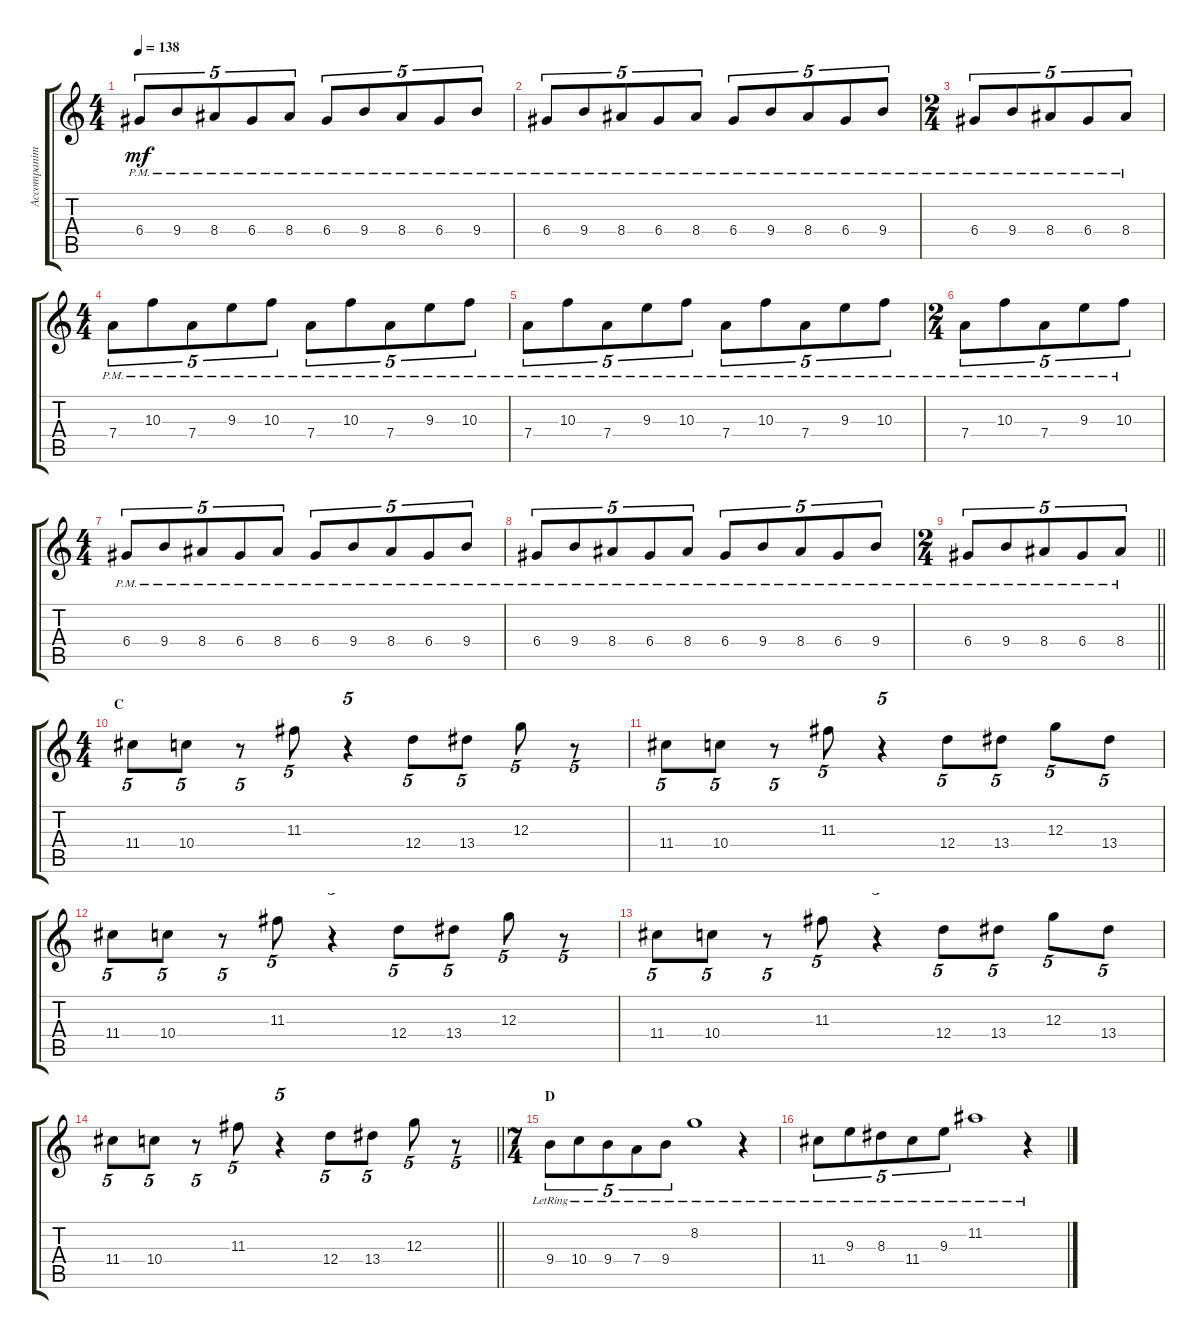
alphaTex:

\track ("Accompaniment R" "Accompanim") {instrument acousticguitarsteel}
\staff {score tabs}
\tuning (E4 B3 G3 D3 A2 E2) {hide}
\ts (4 4)
\tempo 138
\clef g2
\ks c
6.4{pm}.8{tu (5 4) dy mf} 9.4{pm}.8{tu (5 4)} 8.4{pm}.8{tu (5 4)} 6.4{pm}.8{tu (5 4)} 8.4{pm}.8{tu (5 4)} 6.4{pm}.8{tu (5 4)} 9.4{pm}.8{tu (5 4)} 8.4{pm}.8{tu (5 4)} 6.4{pm}.8{tu (5 4)} 9.4{pm}.8{tu (5 4)} |
6.4{pm}.8{tu (5 4)} 9.4{pm}.8{tu (5 4)} 8.4{pm}.8{tu (5 4)} 6.4{pm}.8{tu (5 4)} 8.4{pm}.8{tu (5 4)} 6.4{pm}.8{tu (5 4)} 9.4{pm}.8{tu (5 4)} 8.4{pm}.8{tu (5 4)} 6.4{pm}.8{tu (5 4)} 9.4{pm}.8{tu (5 4)} |
\ts (2 4)
6.4{pm}.8{tu (5 4)} 9.4{pm}.8{tu (5 4)} 8.4{pm}.8{tu (5 4)} 6.4{pm}.8{tu (5 4)} 8.4{pm}.8{tu (5 4)} |
\ts (4 4)
7.4{pm}.8{tu (5 4)} 10.3{pm}.8{tu (5 4)} 7.4{pm}.8{tu (5 4)} 9.3{pm}.8{tu (5 4)} 10.3{pm}.8{tu (5 4)} 7.4{pm}.8{tu (5 4)} 10.3{pm}.8{tu (5 4)} 7.4{pm}.8{tu (5 4)} 9.3{pm}.8{tu (5 4)} 10.3{pm}.8{tu (5 4)} |
7.4{pm}.8{tu (5 4)} 10.3{pm}.8{tu (5 4)} 7.4{pm}.8{tu (5 4)} 9.3{pm}.8{tu (5 4)} 10.3{pm}.8{tu (5 4)} 7.4{pm}.8{tu (5 4)} 10.3{pm}.8{tu (5 4)} 7.4{pm}.8{tu (5 4)} 9.3{pm}.8{tu (5 4)} 10.3{pm}.8{tu (5 4)} |
\ts (2 4)
7.4{pm}.8{tu (5 4)} 10.3{pm}.8{tu (5 4)} 7.4{pm}.8{tu (5 4)} 9.3{pm}.8{tu (5 4)} 10.3{pm}.8{tu (5 4)} |
\ts (4 4)
6.4{pm}.8{tu (5 4)} 9.4{pm}.8{tu (5 4)} 8.4{pm}.8{tu (5 4)} 6.4{pm}.8{tu (5 4)} 8.4{pm}.8{tu (5 4)} 6.4{pm}.8{tu (5 4)} 9.4{pm}.8{tu (5 4)} 8.4{pm}.8{tu (5 4)} 6.4{pm}.8{tu (5 4)} 9.4{pm}.8{tu (5 4)} |
6.4{pm}.8{tu (5 4)} 9.4{pm}.8{tu (5 4)} 8.4{pm}.8{tu (5 4)} 6.4{pm}.8{tu (5 4)} 8.4{pm}.8{tu (5 4)} 6.4{pm}.8{tu (5 4)} 9.4{pm}.8{tu (5 4)} 8.4{pm}.8{tu (5 4)} 6.4{pm}.8{tu (5 4)} 9.4{pm}.8{tu (5 4)} |
\ts (2 4)
\barLineRight lightlight
6.4{pm}.8{tu (5 4)} 9.4{pm}.8{tu (5 4)} 8.4{pm}.8{tu (5 4)} 6.4{pm}.8{tu (5 4)} 8.4{pm}.8{tu (5 4)} |
\ts (4 4)
\section ("" "C")
11.4.8{tu (5 4) volume 13} 10.4.8{tu (5 4)} r.8{tu (5 4)} 11.3.8{tu (5 4)} r.4{tu (5 4)} 12.4.8{tu (5 4)} 13.4.8{tu (5 4)} 12.3.8{tu (5 4)} r.8{tu (5 4)} |
11.4.8{tu (5 4)} 10.4.8{tu (5 4)} r.8{tu (5 4)} 11.3.8{tu (5 4)} r.4{tu (5 4)} 12.4.8{tu (5 4)} 13.4.8{tu (5 4)} 12.3.8{tu (5 4)} 13.4.8{tu (5 4)} |
11.4.8{tu (5 4)} 10.4.8{tu (5 4)} r.8{tu (5 4)} 11.3.8{tu (5 4)} r.4{tu (5 4)} 12.4.8{tu (5 4)} 13.4.8{tu (5 4)} 12.3.8{tu (5 4)} r.8{tu (5 4)} |
11.4.8{tu (5 4)} 10.4.8{tu (5 4)} r.8{tu (5 4)} 11.3.8{tu (5 4)} r.4{tu (5 4)} 12.4.8{tu (5 4)} 13.4.8{tu (5 4)} 12.3.8{tu (5 4)} 13.4.8{tu (5 4)} |
\barLineRight lightlight
11.4.8{tu (5 4)} 10.4.8{tu (5 4)} r.8{tu (5 4)} 11.3.8{tu (5 4)} r.4{tu (5 4)} 12.4.8{tu (5 4)} 13.4.8{tu (5 4)} 12.3.8{tu (5 4)} r.8{tu (5 4)} |
\ts (7 4)
\section ("" "D")
9.4{lr}.8{tu (5 4) volume 12 instrument acousticguitarsteel} 10.4{lr}.8{tu (5 4)} 9.4{lr}.8{tu (5 4)} 7.4{lr}.8{tu (5 4)} 9.4{lr}.8{tu (5 4)} 8.2{lr}.1 r.4 |
11.4{lr}.8{tu (5 4)} 9.3{lr}.8{tu (5 4)} 8.3{lr}.8{tu (5 4)} 11.4{lr}.8{tu (5 4)} 9.3{lr}.8{tu (5 4)} 11.2{lr}.1 r.4
